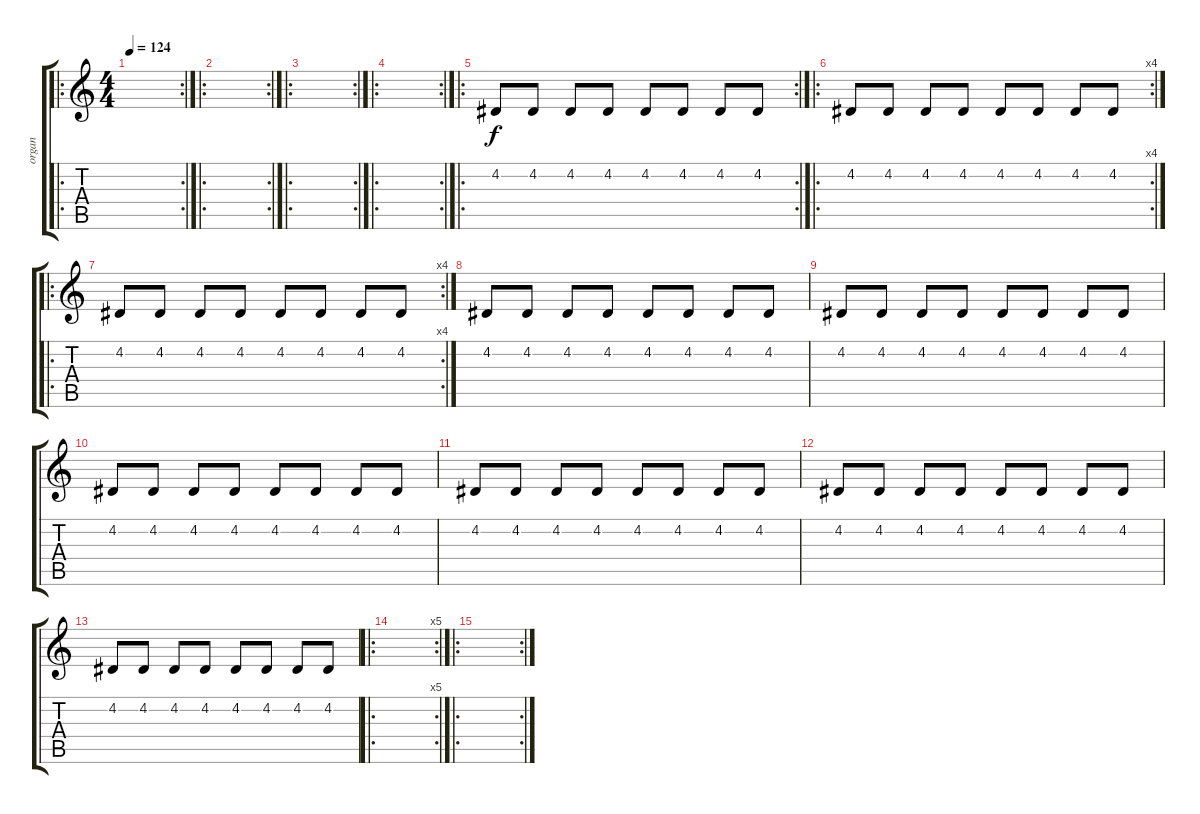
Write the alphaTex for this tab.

\track ("organ" "organ") {instrument reedorgan}
\staff {score tabs}
\tuning (E4 B3 G3 D3 A2 E2) {hide}
\ro
\rc 2
\ts (4 4)
\tempo 124
\clef g2
\ks c
|
\ro
\rc 2
|
\ro
\rc 2
|
\ro
\rc 2
|
\ro
\rc 2
4.2.8 4.2.8 4.2.8 4.2.8 4.2.8 4.2.8 4.2.8 4.2.8 |
\ro
\rc 4
4.2.8 4.2.8 4.2.8 4.2.8 4.2.8 4.2.8 4.2.8 4.2.8 |
\ro
\rc 4
4.2.8 4.2.8 4.2.8 4.2.8 4.2.8 4.2.8 4.2.8 4.2.8 |
4.2.8 4.2.8 4.2.8 4.2.8 4.2.8 4.2.8 4.2.8 4.2.8 |
4.2.8 4.2.8 4.2.8 4.2.8 4.2.8 4.2.8 4.2.8 4.2.8 |
4.2.8 4.2.8 4.2.8 4.2.8 4.2.8 4.2.8 4.2.8 4.2.8 |
4.2.8 4.2.8 4.2.8 4.2.8 4.2.8 4.2.8 4.2.8 4.2.8 |
4.2.8 4.2.8 4.2.8 4.2.8 4.2.8 4.2.8 4.2.8 4.2.8 |
4.2.8 4.2.8 4.2.8 4.2.8 4.2.8 4.2.8 4.2.8 4.2.8 |
\ro
\rc 5
|
\ro
\rc 2
